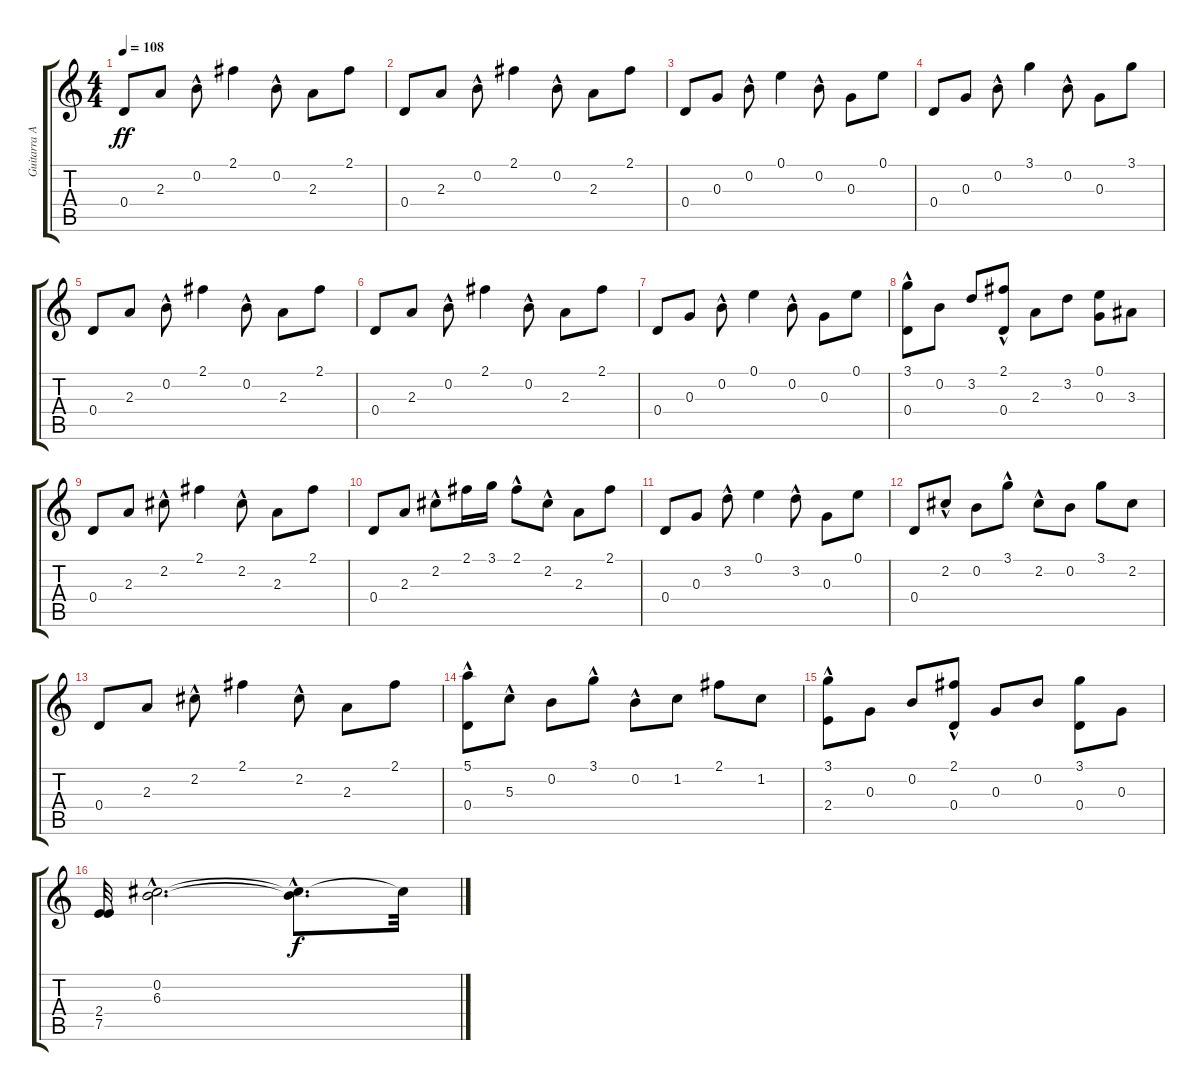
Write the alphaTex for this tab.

\track ("Guitarra Acustica" "Guitarra A") {instrument acousticguitarnylon}
\staff {score tabs}
\tuning (E4 B3 G3 D3 A2 E2) {hide}
\ts (4 4)
\tempo 108
\clef g2
\ks c
0.4.8{dy ff} 2.3.8 0.2{hac}.8 2.1.4 0.2{hac}.8 2.3.8 2.1.8 |
0.4.8 2.3.8 0.2{hac}.8 2.1.4 0.2{hac}.8 2.3.8 2.1.8 |
0.4.8 0.3.8 0.2{hac}.8 0.1.4 0.2{hac}.8 0.3.8 0.1.8 |
0.4.8 0.3.8 0.2{hac}.8 3.1.4 0.2{hac}.8 0.3.8 3.1.8 |
0.4.8 2.3.8 0.2{hac}.8 2.1.4 0.2{hac}.8 2.3.8 2.1.8 |
0.4.8 2.3.8 0.2{hac}.8 2.1.4 0.2{hac}.8 2.3.8 2.1.8 |
0.4.8 0.3.8 0.2{hac}.8 0.1.4 0.2{hac}.8 0.3.8 0.1.8 |
(3.1{hac} 0.4{hac}).8 0.2.8 3.2.8 (2.1{hac} 0.4{hac}).8 2.3.8 3.2.8 (0.1 0.3).8 3.3.8 |
0.4.8 2.3.8 2.2{hac}.8 2.1.4 2.2{hac}.8 2.3.8 2.1.8 |
0.4.8 2.3.8 2.2{hac}.8 2.1.16 3.1.16 2.1{hac}.8 2.2{hac}.8 2.3.8 2.1.8 |
0.4.8 0.3.8 3.2{hac}.8 0.1.4 3.2{hac}.8 0.3.8 0.1.8 |
0.4.8 2.2{hac}.8 0.2.8 3.1{hac}.8 2.2{hac}.8 0.2.8 3.1.8 2.2.8 |
0.4.8 2.3.8 2.2{hac}.8 2.1.4 2.2{hac}.8 2.3.8 2.1.8 |
(5.1{hac} 0.4).8 5.3{hac}.8 0.2.8 3.1{hac}.8 0.2{hac}.8 1.2.8 2.1.8 1.2.8 |
(3.1{hac} 2.4{hac}).8 0.3.8 0.2.8 (2.1{hac} 0.4{hac}).8 0.3.8 0.2.8 (3.1 0.4).8 0.3.8 |
(2.4 7.5).32 (0.2{hac} 6.3{hac}).2{d} (0.2{hac t} 6.3{hac t}).8{d dy f} 6.3{t}.32
